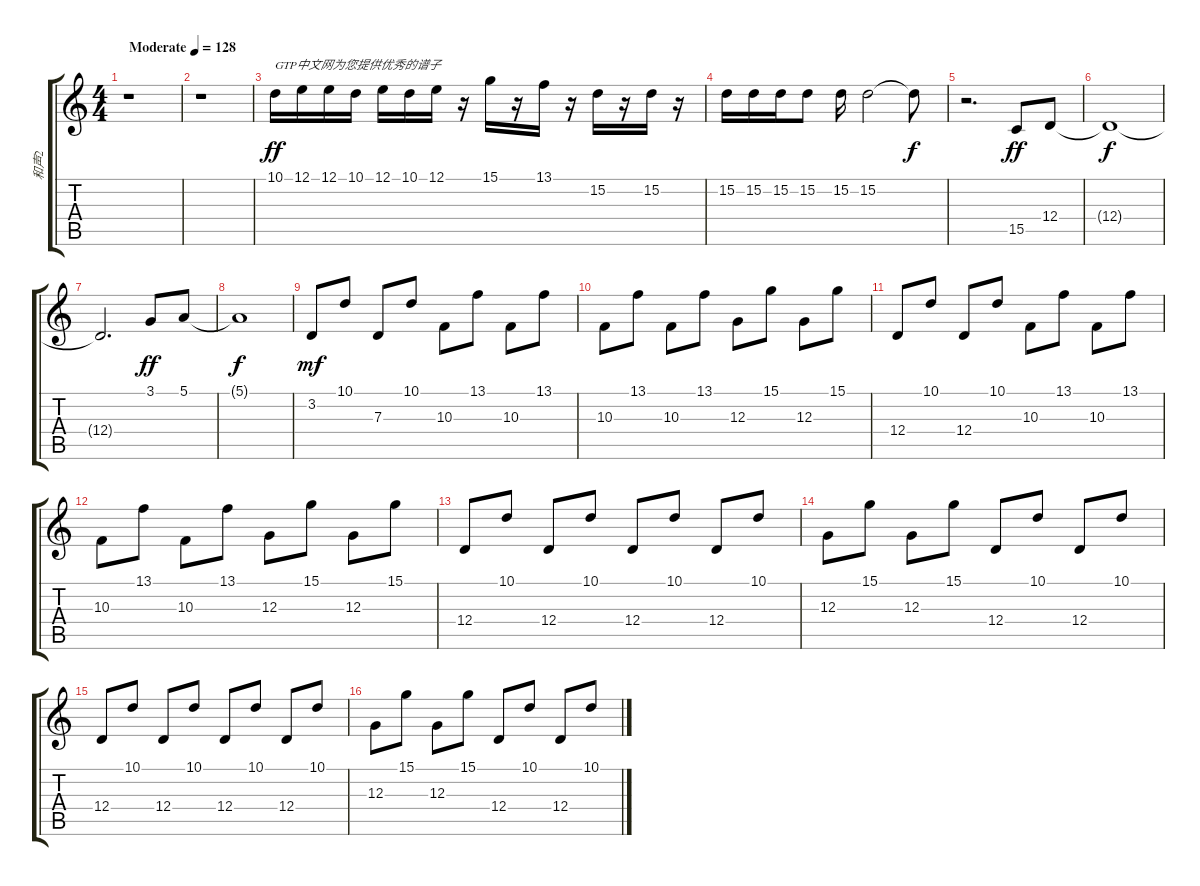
\track ("和声2" "和声2") {instrument brasssection}
\staff {score tabs}
\tuning (E4 B3 G3 D3 A2 E2) {hide}
\ts (4 4)
\tempo (128 "Moderate")
\clef g2
\ks c
r.1{dy ff instrument brasssection} |
r.1 |
10.1.16{txt "GTP中文网为您提供优秀的谱子"} 12.1.16 12.1.16 10.1.16 12.1.16 10.1.16 12.1.16 r.16 15.1.16 r.16 13.1.16 r.16 15.2.16 r.16 15.2.16 r.16 |
15.2.16 15.2.16 15.2.16 15.2.8 15.2.16 15.2.2 15.2{t}.8{dy f} |
r.2{d} 15.5.8{dy ff instrument brasssection} 12.4.8 |
12.4{t}.1{dy f} |
12.4{t}.2{d} 3.1.8{dy ff} 5.1.8 |
5.1{t}.1{dy f} |
3.2.8{dy mf instrument xylophone} 10.1.8 7.3.8 10.1.8 10.3.8 13.1.8 10.3.8 13.1.8 |
10.3.8 13.1.8 10.3.8 13.1.8 12.3.8 15.1.8 12.3.8 15.1.8 |
12.4.8 10.1.8 12.4.8 10.1.8 10.3.8 13.1.8 10.3.8 13.1.8 |
10.3.8 13.1.8 10.3.8 13.1.8 12.3.8 15.1.8 12.3.8 15.1.8 |
12.4.8 10.1.8 12.4.8 10.1.8 12.4.8 10.1.8 12.4.8 10.1.8 |
12.3.8 15.1.8 12.3.8 15.1.8 12.4.8 10.1.8 12.4.8 10.1.8 |
12.4.8 10.1.8 12.4.8 10.1.8 12.4.8 10.1.8 12.4.8 10.1.8 |
12.3.8 15.1.8 12.3.8 15.1.8 12.4.8 10.1.8 12.4.8 10.1.8
